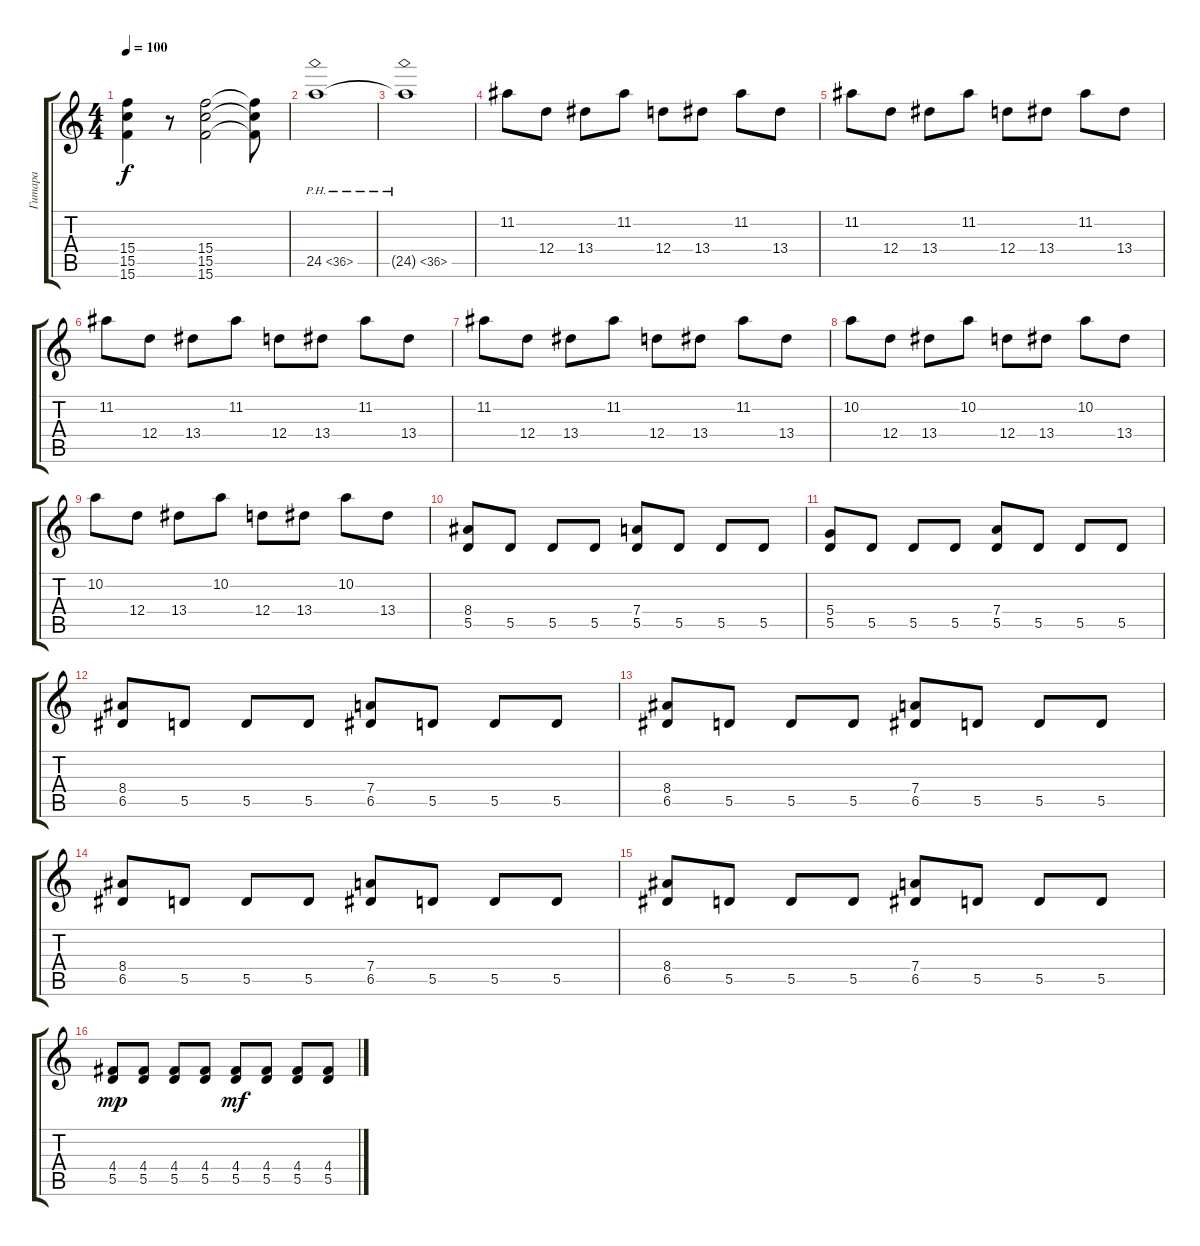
\track ("Гитара" "Гитара") {instrument distortionguitar}
\staff {score tabs}
\tuning (E4 B3 G3 D3 A2 D2) {hide}
\ts (4 4)
\tempo 100
\clef g2
\ks c
(15.4 15.5 15.6).4{dy f} r.8 (15.4 15.5 15.6).2 (15.4{t} 15.5{t} 15.6{t}).8 |
24.5{ph 12}.1 |
24.5{ph 12 t}.1 |
11.2.8 12.4.8 13.4.8 11.2.8 12.4.8 13.4.8 11.2.8 13.4.8 |
11.2.8 12.4.8 13.4.8 11.2.8 12.4.8 13.4.8 11.2.8 13.4.8 |
11.2.8 12.4.8 13.4.8 11.2.8 12.4.8 13.4.8 11.2.8 13.4.8 |
11.2.8 12.4.8 13.4.8 11.2.8 12.4.8 13.4.8 11.2.8 13.4.8 |
10.2.8 12.4.8 13.4.8 10.2.8 12.4.8 13.4.8 10.2.8 13.4.8 |
10.2.8 12.4.8 13.4.8 10.2.8 12.4.8 13.4.8 10.2.8 13.4.8 |
(8.4 5.5).8 5.5.8 5.5.8 5.5.8 (7.4 5.5).8 5.5.8 5.5.8 5.5.8 |
(5.4 5.5).8 5.5.8 5.5.8 5.5.8 (7.4 5.5).8 5.5.8 5.5.8 5.5.8 |
(8.4 6.5).8 5.5.8 5.5.8 5.5.8 (7.4 6.5).8 5.5.8 5.5.8 5.5.8 |
(8.4 6.5).8 5.5.8 5.5.8 5.5.8 (7.4 6.5).8 5.5.8 5.5.8 5.5.8 |
(8.4 6.5).8 5.5.8 5.5.8 5.5.8 (7.4 6.5).8 5.5.8 5.5.8 5.5.8 |
(8.4 6.5).8 5.5.8 5.5.8 5.5.8 (7.4 6.5).8 5.5.8 5.5.8 5.5.8 |
(4.4 5.5).8{dy mp} (4.4 5.5).8 (4.4 5.5).8 (4.4 5.5).8 (4.4 5.5).8{dy mf} (4.4 5.5).8 (4.4 5.5).8 (4.4 5.5).8
